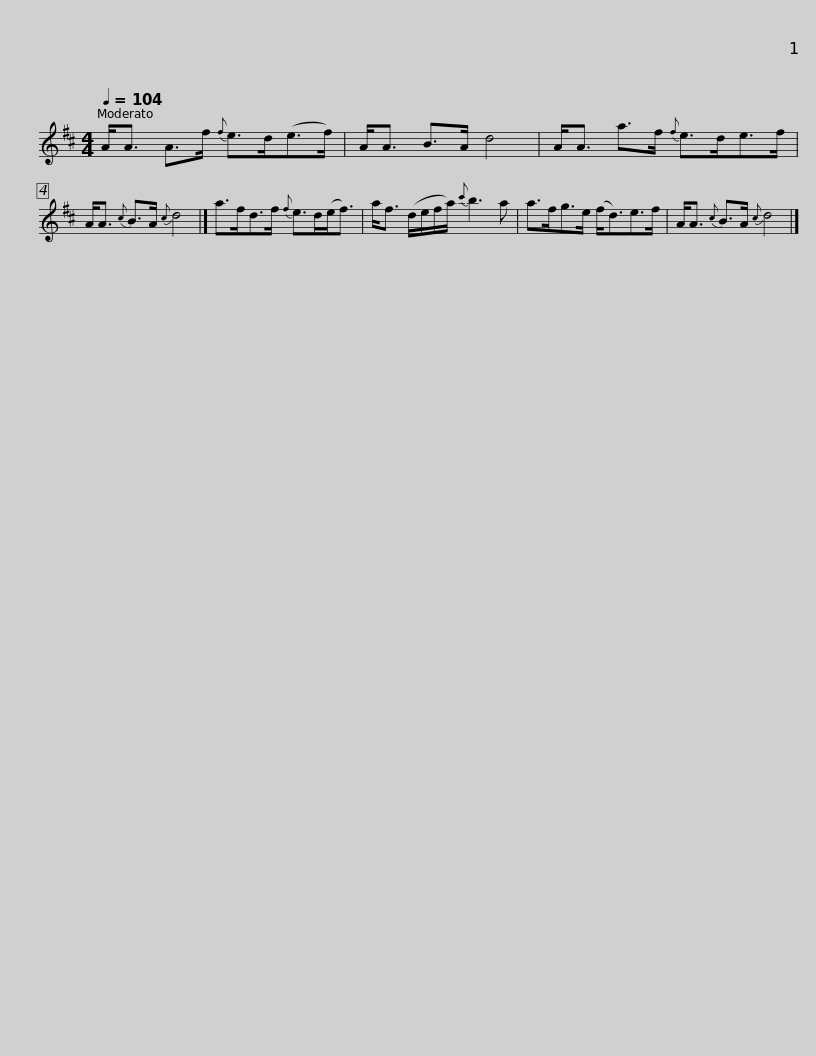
X:1
L:1/8
Q:1/4=104
M:4/4
I:linebreak $
K:D
V:1 treble
V:1
 A<A A>f{f} e>d(e>f) | A<A B>A d4 | A<A a>f{f} e>de>f | A<A{c} B>A{c} d4 |]$ a>fd>f{f} e>d(e<f) | %5
 a<f (d/e/f/a/){c'} b3 a | a>fg>e (f<d)e>f | A<A{c} B>A{c} d4 |] %8
